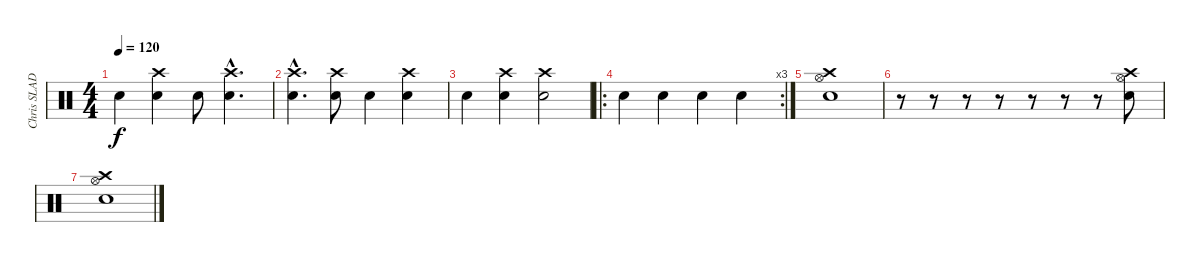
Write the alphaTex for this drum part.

\track ("Chris SLADE" "Chris SLAD") {instrument percussion}
\staff {score}
\articulation defaults
\ts (4 4)
\tempo 120
\clef neutral
\ks c "Snare (hit) 2".4{dy f}
("Snare (hit) 2" "Crash high (hit)").4 "Snare (hit) 2".8 ("Snare (hit) 2"{hac} "Crash high (hit)"{hac}).4{d} |
("Snare (hit) 2"{hac} "Crash high (hit)"{hac}).4{d} ("Snare (hit) 2" "Crash high (hit)").8 "Snare (hit) 2".4 ("Snare (hit) 2" "Crash high (hit)").4 |
"Snare (hit) 2".4 ("Snare (hit) 2" "Crash high (hit)").4 ("Snare (hit) 2" "Crash high (hit)").2 |
\ro
\rc 3 "Snare (hit) 2".4 "Snare (hit) 2".4 "Snare (hit) 2".4 "Snare (hit) 2".4
|
("Snare (hit) 2" "Crash high (hit)" "Hi-Hat (open)").1 |
r.8 r.8 r.8 r.8 r.8 r.8 r.8 ("Snare (hit) 2" "Crash high (hit)" "Hi-Hat (open)").8 |
("Snare (hit) 2" "Crash high (hit)" "Hi-Hat (open)").1
